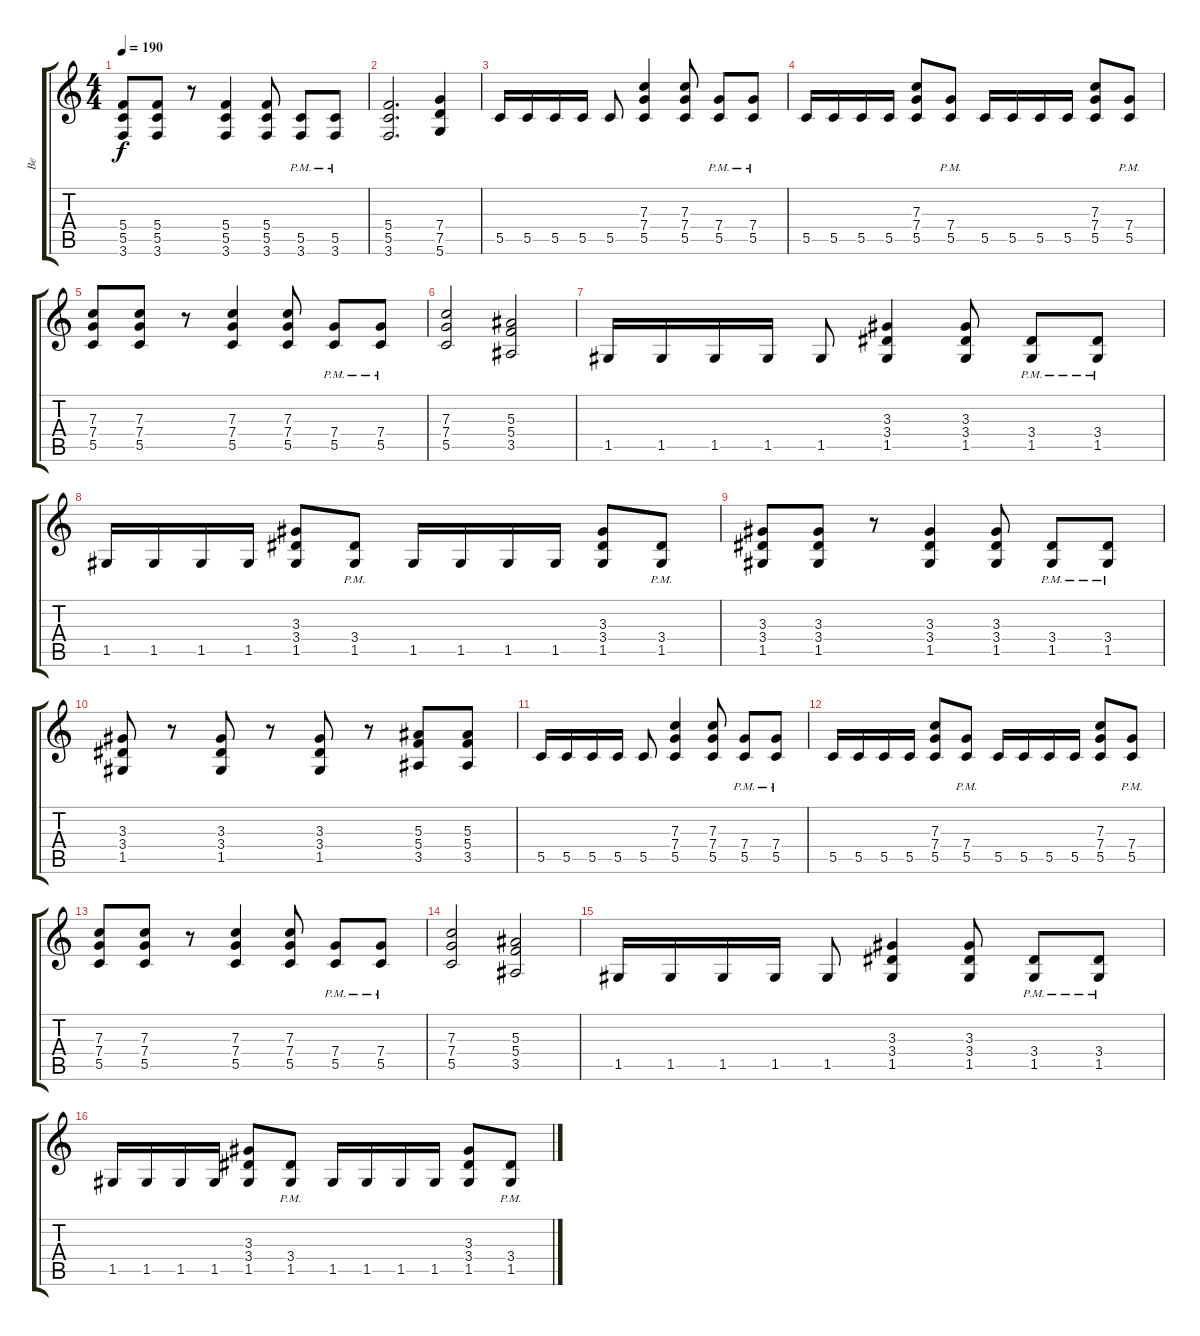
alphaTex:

\track ("Be" "Be") {instrument overdrivenguitar}
\staff {score tabs}
\tuning (D4 A3 F3 C3 G2 D2) {hide}
\ts (4 4)
\tempo 190
\clef g2
\ks c
(5.4 5.5 3.6).8{dy f} (5.4 5.5 3.6).8 r.8 (5.4 5.5 3.6).4 (5.4 5.5 3.6).8 (5.5{pm} 3.6).8 (5.5{pm} 3.6).8 |
(5.4 5.5 3.6).2{d} (7.4 7.5 5.6).4 |
5.5.16 5.5.16 5.5.16 5.5.16 5.5.8 (7.3 7.4 5.5).4 (7.3 7.4 5.5).8 (7.4{pm} 5.5).8 (7.4{pm} 5.5).8 |
5.5.16 5.5.16 5.5.16 5.5.16 (7.3 7.4 5.5).8 (7.4{pm} 5.5).8 5.5.16 5.5.16 5.5.16 5.5.16 (7.3 7.4 5.5).8 (7.4{pm} 5.5).8 |
(7.3 7.4 5.5).8 (7.3 7.4 5.5).8 r.8 (7.3 7.4 5.5).4 (7.3 7.4 5.5).8 (7.4{pm} 5.5).8 (7.4{pm} 5.5).8 |
(7.3 7.4 5.5).2 (5.3 5.4 3.5).2 |
1.5.16 1.5.16 1.5.16 1.5.16 1.5.8 (3.3 3.4 1.5).4 (3.3 3.4 1.5).8 (3.4{pm} 1.5).8 (3.4{pm} 1.5).8 |
1.5.16 1.5.16 1.5.16 1.5.16 (3.3 3.4 1.5).8 (3.4{pm} 1.5).8 1.5.16 1.5.16 1.5.16 1.5.16 (3.3 3.4 1.5).8 (3.4{pm} 1.5).8 |
(3.3 3.4 1.5).8 (3.3 3.4 1.5).8 r.8 (3.3 3.4 1.5).4 (3.3 3.4 1.5).8 (3.4{pm} 1.5).8 (3.4{pm} 1.5).8 |
(3.3 3.4 1.5).8 r.8 (3.3 3.4 1.5).8 r.8 (3.3 3.4 1.5).8 r.8 (5.3 5.4 3.5).8 (5.3 5.4 3.5).8 |
5.5.16 5.5.16 5.5.16 5.5.16 5.5.8 (7.3 7.4 5.5).4 (7.3 7.4 5.5).8 (7.4{pm} 5.5).8 (7.4{pm} 5.5).8 |
5.5.16 5.5.16 5.5.16 5.5.16 (7.3 7.4 5.5).8 (7.4{pm} 5.5).8 5.5.16 5.5.16 5.5.16 5.5.16 (7.3 7.4 5.5).8 (7.4{pm} 5.5).8 |
(7.3 7.4 5.5).8 (7.3 7.4 5.5).8 r.8 (7.3 7.4 5.5).4 (7.3 7.4 5.5).8 (7.4{pm} 5.5).8 (7.4{pm} 5.5).8 |
(7.3 7.4 5.5).2 (5.3 5.4 3.5).2 |
1.5.16 1.5.16 1.5.16 1.5.16 1.5.8 (3.3 3.4 1.5).4 (3.3 3.4 1.5).8 (3.4{pm} 1.5).8 (3.4{pm} 1.5).8 |
1.5.16 1.5.16 1.5.16 1.5.16 (3.3 3.4 1.5).8 (3.4{pm} 1.5).8 1.5.16 1.5.16 1.5.16 1.5.16 (3.3 3.4 1.5).8 (3.4{pm} 1.5).8
